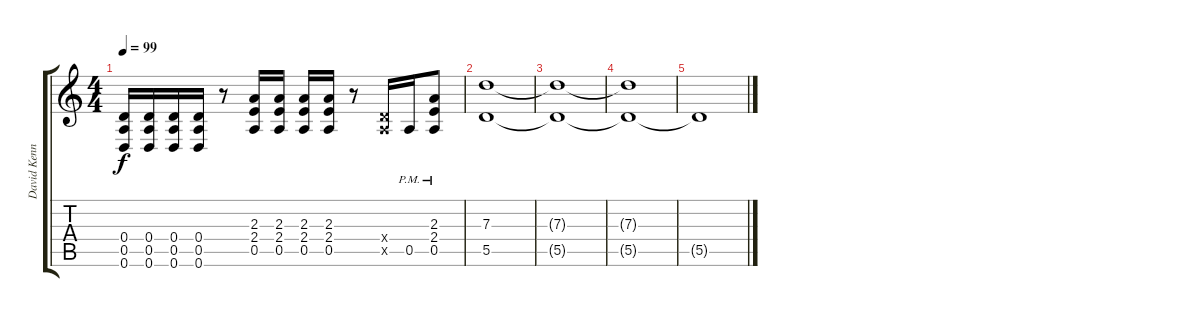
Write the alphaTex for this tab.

\track ("David Kennedy" "David Kenn") {instrument distortionguitar}
\staff {score tabs}
\tuning (E4 B3 G3 D3 A2 D2) {hide}
\ts (4 4)
\tempo 99
\clef g2
\ks c
(0.4 0.5 0.6).16{dy f} (0.4 0.5 0.6).16 (0.4 0.5 0.6).16 (0.4 0.5 0.6).16 r.8 (2.3 2.4 0.5).16 (2.3 2.4 0.5).16 (2.3 2.4 0.5).16 (2.3 2.4 0.5).16 r.8 (0.4{x} 0.5{x}).16 0.5{pm}.16 (2.3 2.4 0.5{pm}).8 |
(7.3 5.5).1{volume 4} |
(7.3{t} 5.5{t}).1 |
(7.3{t} 5.5{t}).1 |
5.5{t}.1
